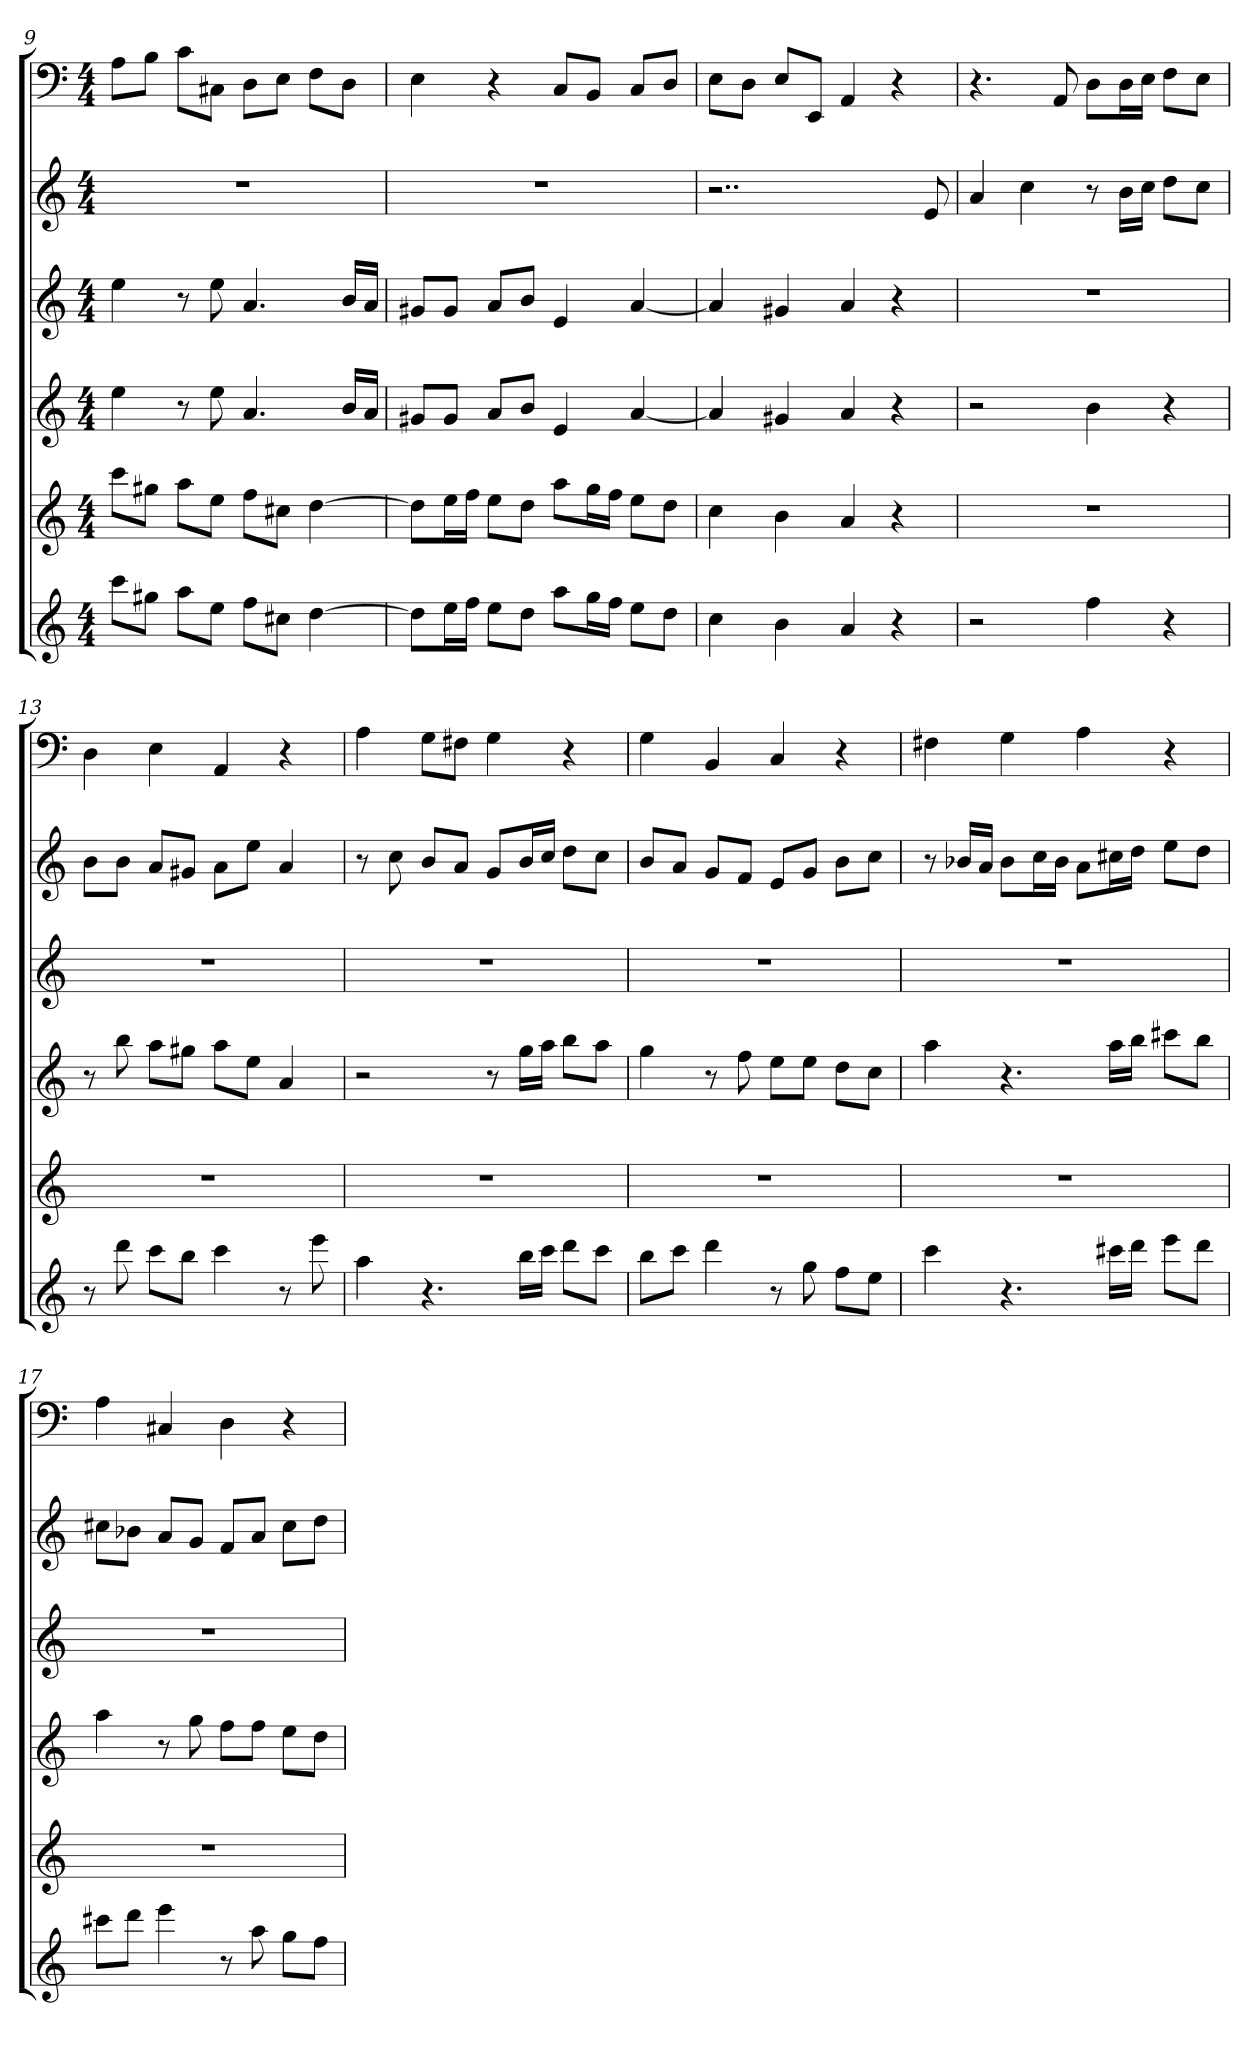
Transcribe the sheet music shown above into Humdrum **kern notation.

**kern	**kern	**kern	**kern	**kern	**kern
*part6	*part5	*part4	*part3	*part2	*part1
*staff6	*staff5	*staff4	*staff3	*staff2	*staff1
*	*	*	*	*	*clefF4
*k[]	*k[]	*k[]	*k[]	*k[]	*k[]
*a:	*a:	*a:	*a:	*a:	*a:
*M4/4	*M4/4	*M4/4	*M4/4	*M4/4	*M4/4
=9	=9	=9	=9	=9	=9
8cccL	8cccL	4ee	4ee	1r	8A\L
8gg#XJ	8gg#XJ	.	.	.	8B\J
8aaL	8aaL	8r	8r	.	8c\L
8eeJ	8eeJ	8ee	8ee	.	8C#X\J
8ffL	8ffL	4.a	4.a	.	8D\L
8cc#XJ	8cc#XJ	.	.	.	8E\J
[4dd	[4dd	.	.	.	8F\L
.	.	16bLL	16bLL	.	8D\J
.	.	16aJJ	16aJJ	.	.
=10	=10	=10	=10	=10	=10
8ddL]	8ddL]	8g#XL	8g#XL	1r	4E
16eeL	16eeL	8g#J	8g#J	.	.
16ffJJ	16ffJJ	.	.	.	.
8eeL	8eeL	8aL	8aL	.	4r
8ddJ	8ddJ	8bJ	8bJ	.	.
8aaL	8aaL	4e	4e	.	8C/L
16ggL	16ggL	.	.	.	8BB/J
16ffJJ	16ffJJ	.	.	.	.
8eeL	8eeL	[4a	[4a	.	8C/L
8ddJ	8ddJ	.	.	.	8D/J
=11	=11	=11	=11	=11	=11
4cc	4cc	4a]	4a]	2..r	8E\L
.	.	.	.	.	8D\J
4b	4b	4g#X	4g#X	.	8E/L
.	.	.	.	.	8EE/J
4a	4a	4a	4a	.	4AA
4r	4r	4r	4r	.	4r
.	.	.	.	8e	.
=12	=12	=12	=12	=12	=12
2r	1r	2r	1r	4a	4.r
.	.	.	.	4cc	.
.	.	.	.	.	8AA
4ff	.	4b	.	8r	8D\L
.	.	.	.	16bLL	16D\L
.	.	.	.	16ccJJ	16E\JJ
4r	.	4r	.	8ddL	8F\L
.	.	.	.	8ccJ	8E\J
=13	=13	=13	=13	=13	=13
8r	1r	8r	1r	8bL	4D
8ddd	.	8bb	.	8bJ	.
8cccL	.	8aaL	.	8aL	4E
8bbJ	.	8gg#XJ	.	8g#XJ	.
4ccc	.	8aaL	.	8aL	4AA
.	.	8eeJ	.	8eeJ	.
8r	.	4a	.	4a	4r
8eee	.	.	.	.	.
=14	=14	=14	=14	=14	=14
4aa	1r	2r	1r	8r	4A
.	.	.	.	8cc	.
4.r	.	.	.	8bL	8G\L
.	.	.	.	8aJ	8F#X\J
.	.	8r	.	8gL	4G
16bbLL	.	16ggLL	.	16bL	.
16cccJJ	.	16aaJJ	.	16ccJJ	.
8dddL	.	8bbL	.	8ddL	4r
8cccJ	.	8aaJ	.	8ccJ	.
=15	=15	=15	=15	=15	=15
8bbL	1r	4gg	1r	8bL	4G
8cccJ	.	.	.	8aJ	.
4ddd	.	8r	.	8gL	4BB
.	.	8ff	.	8fJ	.
8r	.	8eeL	.	8eL	4C
8gg	.	8eeJ	.	8gJ	.
8ffL	.	8ddL	.	8bL	4r
8eeJ	.	8ccJ	.	8ccJ	.
=16	=16	=16	=16	=16	=16
4ccc	1r	4aa	1r	8r	4F#X
.	.	.	.	16b-XLL	.
.	.	.	.	16aJJ	.
4.r	.	4.r	.	8b-L	4G
.	.	.	.	16ccL	.
.	.	.	.	16b-JJ	.
.	.	.	.	8aL	4A
16ccc#XLL	.	16aaLL	.	16cc#XL	.
16dddJJ	.	16bbJJ	.	16ddJJ	.
8eeeL	.	8ccc#XL	.	8eeL	4r
8dddJ	.	8bbJ	.	8ddJ	.
=17	=17	=17	=17	=17	=17
8ccc#XL	1r	4aa	1r	8cc#XL	4A
8dddJ	.	.	.	8b-XJ	.
4eee	.	8r	.	8aL	4C#X
.	.	8gg	.	8gJ	.
8r	.	8ffL	.	8fL	4D
8aa	.	8ffJ	.	8aJ	.
8ggL	.	8eeL	.	8cc#L	4r
8ffJ	.	8ddJ	.	8ddJ	.
=	=	=	=	=	=
*-	*-	*-	*-	*-	*-
